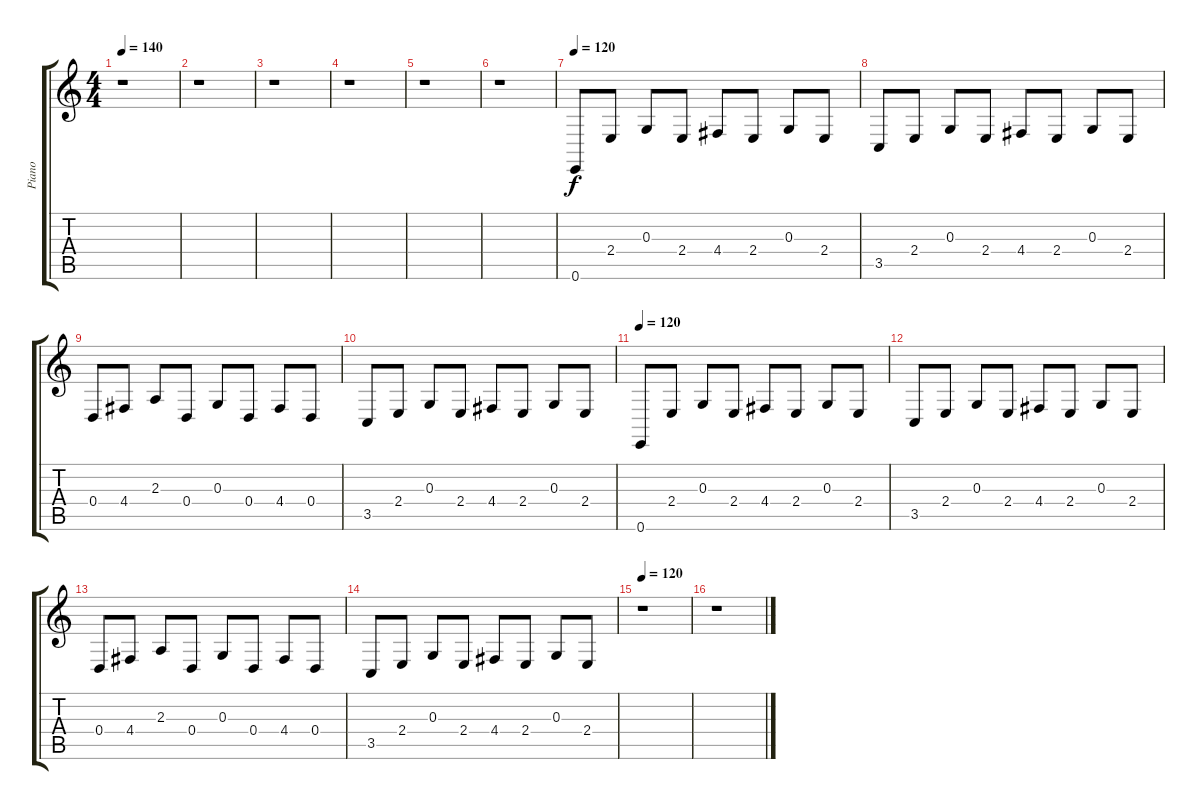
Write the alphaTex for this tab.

\track ("Piano" "Piano") {instrument acousticgrandpiano}
\staff {score tabs}
\tuning (E4 B3 G3 D3 A2 E2) {hide}
\ts (4 4)
\tempo 140
\clef g2
\ks c
r.1{dy f} |
r.1 |
r.1 |
r.1 |
r.1 |
r.1 |
\tempo 120
0.6.8 2.4.8 0.3.8 2.4.8 4.4.8 2.4.8 0.3.8 2.4.8 |
3.5.8 2.4.8 0.3.8 2.4.8 4.4.8 2.4.8 0.3.8 2.4.8 |
0.4.8 4.4.8 2.3.8 0.4.8 0.3.8 0.4.8 4.4.8 0.4.8 |
3.5.8 2.4.8 0.3.8 2.4.8 4.4.8 2.4.8 0.3.8 2.4.8 |
\tempo 120
0.6.8 2.4.8 0.3.8 2.4.8 4.4.8 2.4.8 0.3.8 2.4.8 |
3.5.8 2.4.8 0.3.8 2.4.8 4.4.8 2.4.8 0.3.8 2.4.8 |
0.4.8 4.4.8 2.3.8 0.4.8 0.3.8 0.4.8 4.4.8 0.4.8 |
3.5.8 2.4.8 0.3.8 2.4.8 4.4.8 2.4.8 0.3.8 2.4.8 |
\tempo 120
r.1 |
r.1
